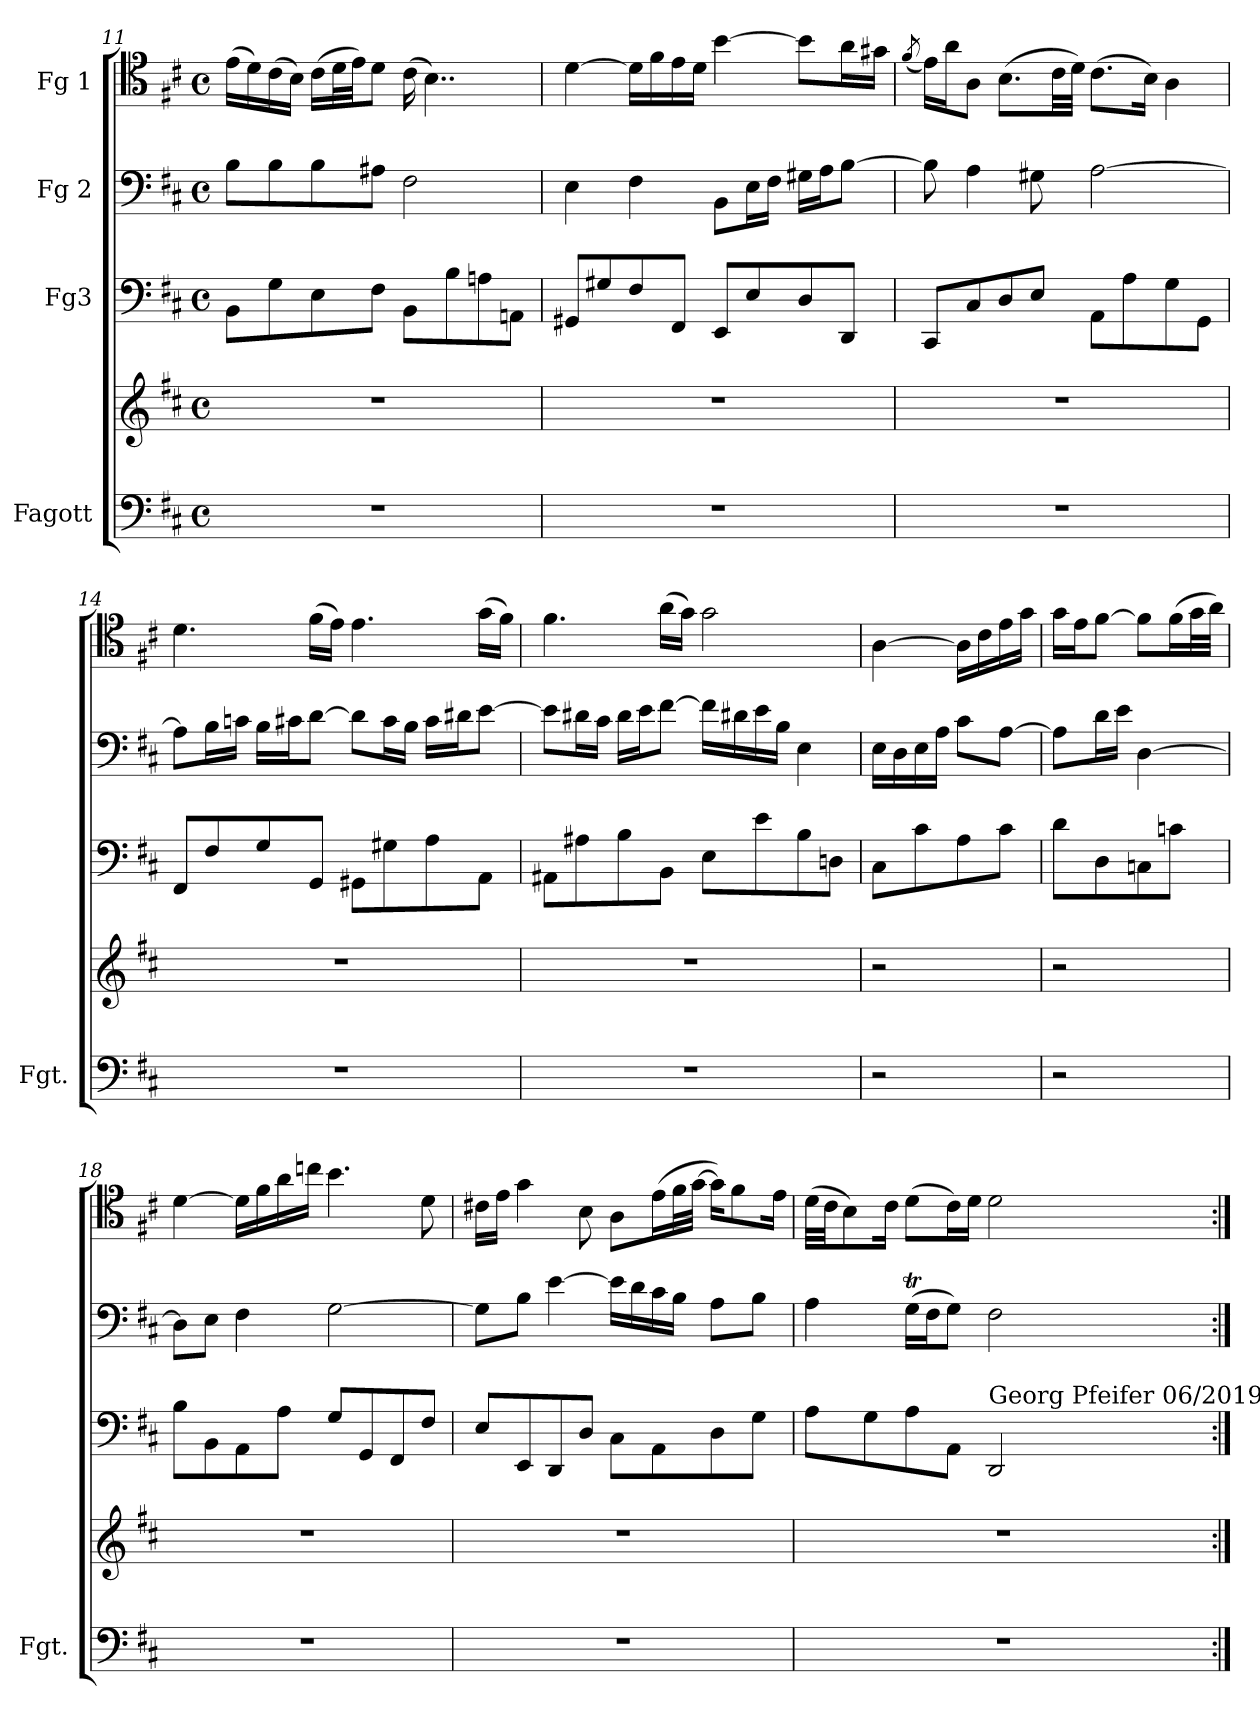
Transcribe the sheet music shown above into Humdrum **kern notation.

**kern	**kern	**kern	**kern	**kern
*part4	*part4	*part3	*part2	*part1
*staff5	*staff4	*staff3	*staff2	*staff1
*I"Fagott	*	*I"Fg3	*I"Fg 2	*I"Fg 1
*I'Fgt.	*	*	*	*
*clefF4	*clefG2	*clefF4	*clefF4	*clefC4
*k[f#c#]	*k[f#c#]	*k[f#c#]	*k[f#c#]	*k[f#c#]
*M4/4	*M4/4	*M4/4	*M4/4	*M4/4
*met(c)	*met(c)	*met(c)	*met(c)	*met(c)
=11	=11	=11	=11	=11
1r	1r	8BB\L	8B\L	(16e\LL
.	.	.	.	16d\)
.	.	8G\	8B\	(16c#\
.	.	.	.	16B\JJ)
.	.	8E\	8B\	(16c#\LL
.	.	.	.	32d\L
.	.	.	.	32e\JJ)
.	.	8F#\J	8A#X\J	8d\J
.	.	8BB\L	2F#\	(16c#\
.	.	.	.	4..B\)
.	.	8B\	.	.
.	.	8An\	.	.
.	.	8AAn\J	.	.
=12	=12	=12	=12	=12
1r	1r	8GG#X/L	4E\	[4d\
.	.	8G#X/	.	.
.	.	8F#/	4F#\	16d\LL]
.	.	.	.	16f#\
.	.	8FF#/J	.	16e\
.	.	.	.	16d\JJ
.	.	8EE/L	8BB\L	[4b\
.	.	8E/	16E\L	.
.	.	.	16F#\JJ	.
.	.	8D/	16G#X\LL	8b\L]
.	.	.	16A\J	.
.	.	8DD/J	[8B\J	16a\L
.	.	.	.	16g#X\JJ
!!LO:LB:g=z
=13	=13	=13	=13	=13
.	.	.	.	(8qf#/
1r	1r	8CC#/L	8B\]	16e\LL)
.	.	.	.	16a\J
.	.	8C#/	4A\	8A\J
.	.	8D/	.	(8.B\L
.	.	8E/J	8G#X\	.
.	.	.	.	32c#\LL
.	.	.	.	32d\JJJ)
.	.	8AA\L	[2A\	(8.c#\L
.	.	8A\	.	.
.	.	.	.	16B\Jk)
.	.	8G\	.	4A\
.	.	8GG\J	.	.
=14	=14	=14	=14	=14
1r	1r	8FF#/L	8A\L]	4.d\
.	.	8F#/	16B\L	.
.	.	.	16cn\JJ	.
.	.	8G/	16B\LL	.
.	.	.	16c#X\J	.
.	.	8GG/J	[8d\J	(16f#\LL
.	.	.	.	16e\JJ)
.	.	8GG#X\L	8d\L]	4.e\
.	.	8G#X\	16c#\L	.
.	.	.	16B\JJ	.
.	.	8A\	16c#\LL	.
.	.	.	16d#X\J	.
.	.	8AA\J	[8e\J	(16g\LL
.	.	.	.	16f#\JJ)
=15	=15	=15	=15	=15
1r	1r	8AA#X\L	8e\L]	4.f#\
.	.	8A#X\	16d#X\L	.
.	.	.	16c#\JJ	.
.	.	8B\	16d#\LL	.
.	.	.	16e\J	.
.	.	8BB\J	[8f#\J	(16a\LL
.	.	.	.	16g\JJ)
.	.	8E\L	16f#\LL]	2g\
.	.	.	16d#X\	.
.	.	8e\	16e\	.
.	.	.	16B\JJ	.
.	.	8B\	4E\	.
.	.	8Dn\J	.	.
!!LO:LB:g=z
=16	=16	=16	=16	=16
2r	2r	8C#\L	16E\LL	[4A\
.	.	.	16D\	.
.	.	8c#\	16E\	.
.	.	.	16A\JJ	.
.	.	8A\	8c#\L	16A\LL]
.	.	.	.	16c#\
.	.	8c#\J	[8A\J	16e\
.	.	.	.	16g\JJ
=17	=17	=17	=17	=17
2r	2r	8d\L	8A\L]	16g\LL
.	.	.	.	16e\J
.	.	8D\	16d\L	[8f#\J
.	.	.	16e\JJ	.
.	.	8Cn\	[4D\	8f#\L]
.	.	8cn\J	.	(16f#\L
.	.	.	.	32g\L
.	.	.	.	32a\JJJ)
=18	=18	=18	=18	=18
1r	1r	8B\L	8D\L]	[4d\
.	.	8BB\	8E\J	.
.	.	8AA\	4F#\	16d\LL]
.	.	.	.	16f#\
.	.	8A\J	.	16a\
.	.	.	.	16ccn\JJ
.	.	8G/L	[2G\	4.b\
.	.	8GG/	.	.
.	.	8FF#/	.	.
.	.	8F#/J	.	8d\
=19	=19	=19	=19	=19
1r	1r	8E/L	8G\L]	16c#X\LL
.	.	.	.	16e\JJ
.	.	8EE/	8B\J	4g\
.	.	8DD/	[4e\	.
.	.	8D/J	.	8B\
.	.	8C#\L	16e\LL]	8A\L
.	.	.	16d\	.
.	.	8AA\	16c#\	(16e\L
.	.	.	16B\JJ	32f#\L
.	.	.	.	[32g\JJJ
.	.	8D\	8A\L	16g\KL])
.	.	.	.	8f#\
.	.	8G\J	8B\J	.
.	.	.	.	16e\Jk
=20	=20	=20	=20	=20
1r	1r	8A\L	4A\	(32d\LLL
.	.	.	.	32c#\JJ
.	.	.	.	8B\)
.	.	8G\	.	.
.	.	.	.	16c#\Jk
.	.	8A\	(16GT\LL	(8d\L
.	.	.	16F#\J	.
.	.	8AA\J	8G\J)	16c#\L)
.	.	.	.	16d\JJ
!	!	!LO:TX:a:t=Georg Pfeifer 06/2019	!	!
.	.	2DD/	2F#\	2d\
=:|!	=:|!	=:|!	=:|!	=:|!
*-	*-	*-	*-	*-
